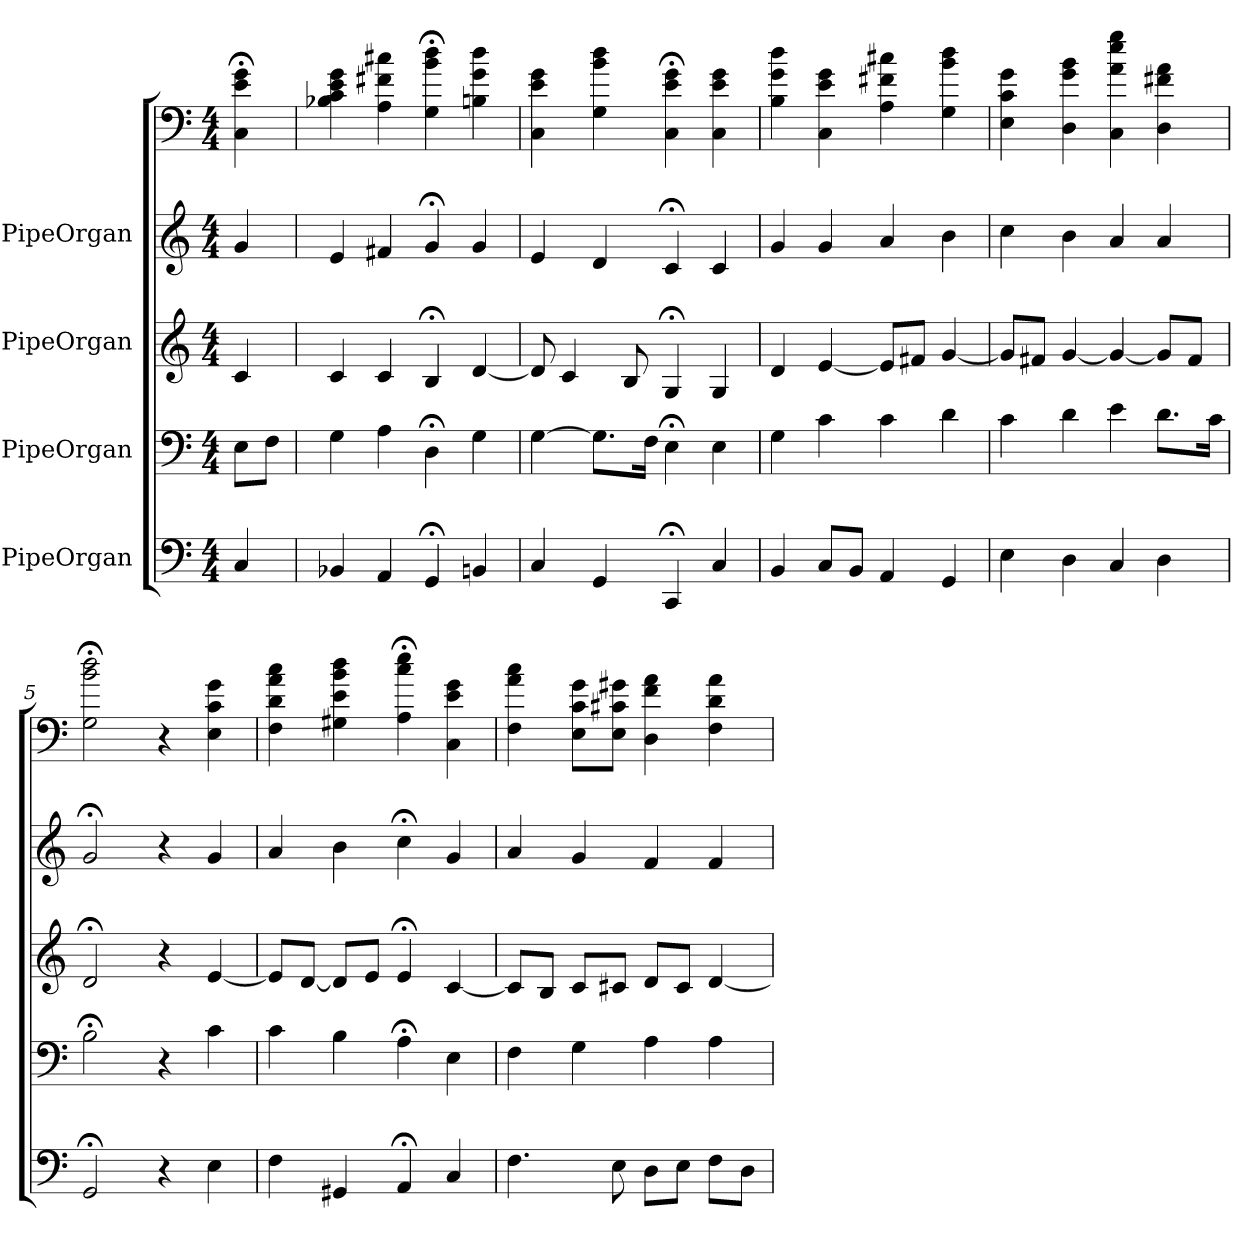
**kern	**kern	**kern	**kern	**kern
*part5	*part4	*part3	*part2	*part1
*staff5	*staff4	*staff3	*staff2	*staff1
*I"PipeOrgan	*I"PipeOrgan	*I"PipeOrgan	*I"PipeOrgan	*
*k[]	*k[]	*k[]	*k[]	*k[]
*C:	*C:	*C:	*C:	*C:
*M4/4	*M4/4	*M4/4	*M4/4	*M4/4
*MM60	*MM60	*MM60	*MM60	*MM60
=	=	=	=	=
4C	8EL	4c	4g	4C;< 4e;< 4g;<
.	8FJ	.	.	.
=1	=1	=1	=1	=1
4BB-X	4G	4c	4e	4B-X 4c 4e 4g
4AA	4A	4c	4f#X	4A 4f#X 4cc#X
4GG;<	4D;<	4B;<	4g;<	4G;< 4b;< 4dd;<
4BBn	4G	[4d	4g	4Bn 4g 4dd
=2	=2	=2	=2	=2
4C	[4G	8d]	4e	4C 4e 4g
.	.	4c	.	.
4GG	8.GL]	.	4d	4G 4b 4dd
.	.	8B	.	.
.	16FJk	.	.	.
4CC;<	4E;<	4G;<	4c;<	4C;< 4e;< 4g;<
4C	4E	4G	4c	4C 4e 4g
=3	=3	=3	=3	=3
4BB	4G	4d	4g	4B 4g 4dd
8CL	4c	[4e	4g	4C 4e 4g
8BBJ	.	.	.	.
4AA	4c	8eL]	4a	4A 4f#X 4cc#X
.	.	8f#XJ	.	.
4GG	4d	[4g	4b	4G 4b 4dd
=4	=4	=4	=4	=4
4E	4c	8gL]	4cc	4E 4c 4g
.	.	8f#XJ	.	.
4D	4d	[4g	4b	4D 4g 4b
4C	4e	4g_	4a	4C 4a 4ee 4gg
4D	8.dL	8gL]	4a	4D 4f#X 4a
.	.	8f#J	.	.
.	16cJk	.	.	.
=5	=5	=5	=5	=5
2GG;<	2B;<	2d;<	2g;<	2G;< 2b;< 2dd;<
4r	4r	4r	4r	4r
4E	4c	[4e	4g	4E 4c 4g
=6	=6	=6	=6	=6
4F	4c	8eL]	4a	4F 4d 4a 4cc
.	.	[8dJ	.	.
4GG#X	4B	8dL]	4b	4G#X 4e 4b 4dd
.	.	8eJ	.	.
4AA;<	4A;<	4e;<	4cc;<	4A;< 4cc;< 4ee;<
4C	4E	[4c	4g	4C 4e 4g
=7	=7	=7	=7	=7
4.F	4F	8cL]	4a	4F 4a 4cc
.	.	8BJ	.	.
.	4G	8cL	4g	8E 8c 8gL
8E	.	8c#XJ	.	8E 8c#X 8g#XJ
8DL	4A	8dL	4f	4D 4f 4a
8EJ	.	8c#J	.	.
8FL	4A	[4d	4f	4F 4d 4a
8DJ	.	.	.	.
=	=	=	=	=
*-	*-	*-	*-	*-
